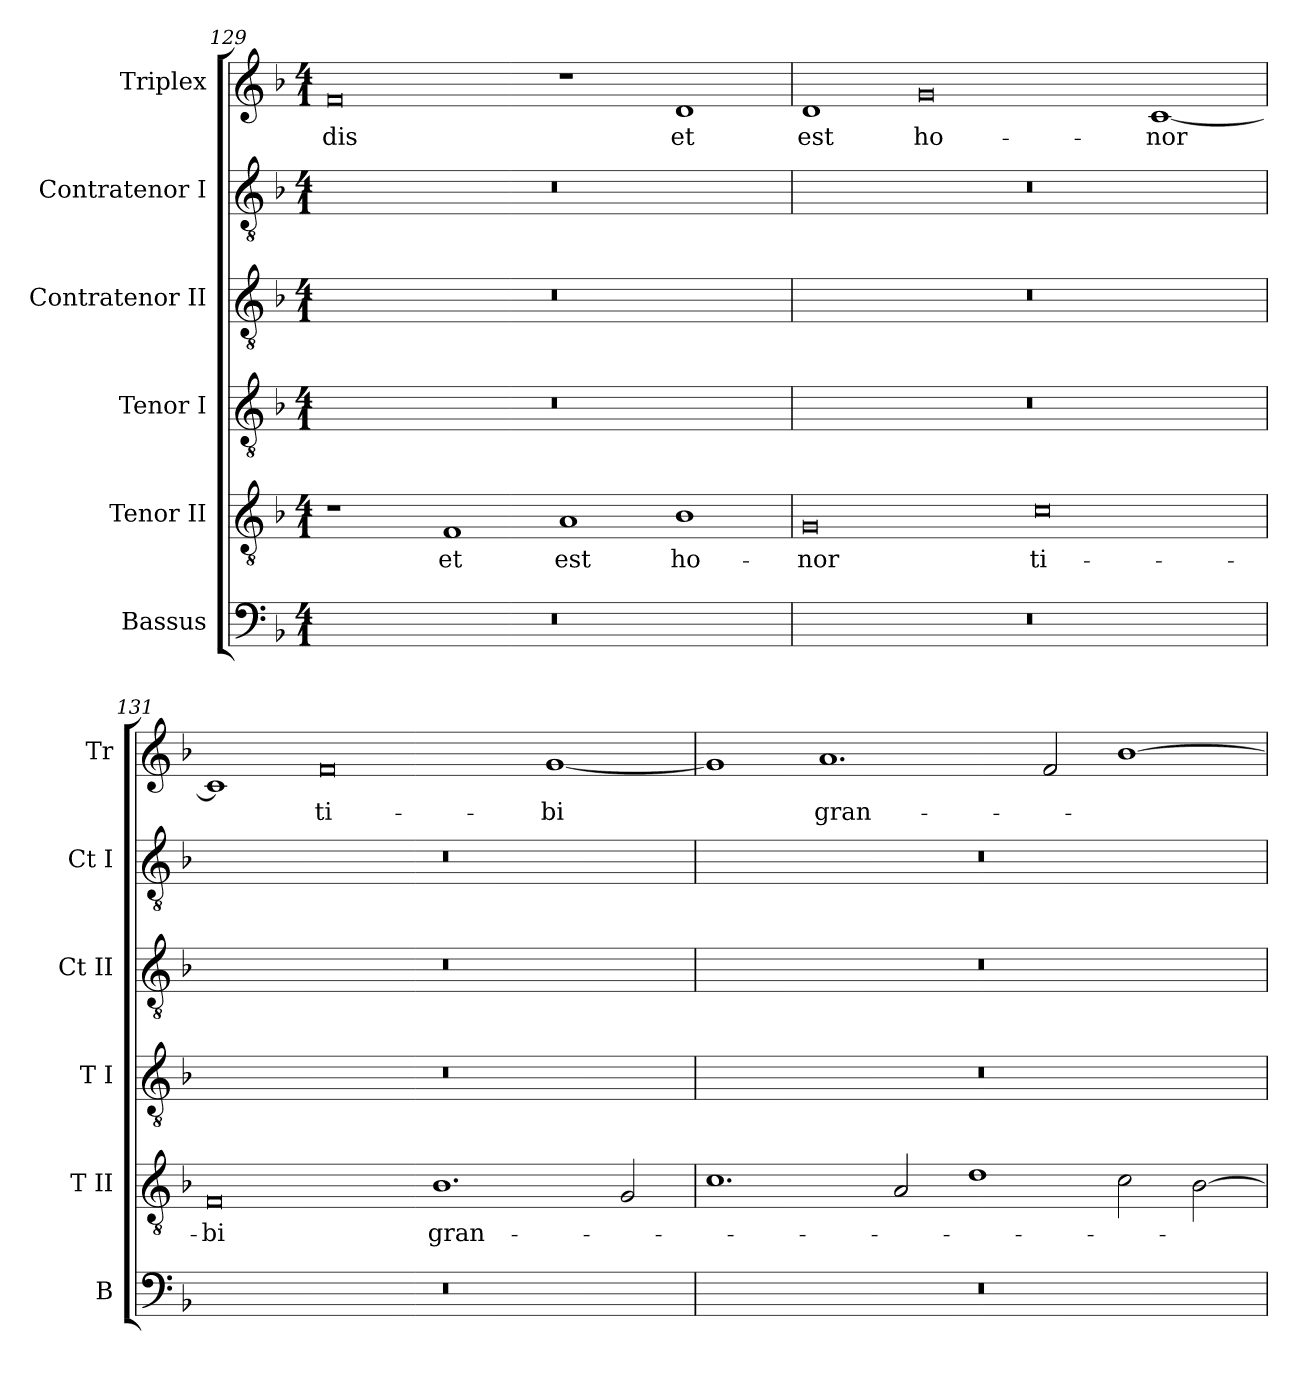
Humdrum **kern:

**kern	**kern	**text	**kern	**kern	**kern	**kern	**text
*part6	*part5	*part5	*part4	*part3	*part2	*part1	*part1
*staff6	*staff5	*staff5	*staff4	*staff3	*staff2	*staff1	*staff1
*I"Bassus	*I"Tenor II	*	*I"Tenor I	*I"Contratenor II	*I"Contratenor I	*I"Triplex	*
*I'B	*I'T II	*	*I'T I	*I'Ct II	*I'Ct I	*I'Tr	*
*clefF4	*clefGv2	*	*clefGv2	*clefGv2	*clefGv2	*clefG2	*
*	*ITrd7c12	*	*ITrd7c12	*ITrd7c12	*ITrd7c12	*	*
*k[b-]	*k[b-]	*	*k[b-]	*k[b-]	*k[b-]	*k[b-]	*
*F:	*F:	*	*F:	*F:	*F:	*F:	*
*M4/1	*M4/1	*	*M4/1	*M4/1	*M4/1	*M4/1	*
=129	=129	=129	=129	=129	=129	=129	=129
!LO:N:vis=1	!	!	!LO:N:vis=1	!LO:N:vis=1	!LO:N:vis=1	!	!
!	!	!	!	!	!	!	!LO:LY:b:color=#000000
00r	1r	.	00r	00r	00r	0fi	-dis
!	!	!LO:LY:b:color=#000000	!	!	!	!	!
.	1FFi	et	.	.	.	.	.
!	!	!LO:LY:b:color=#000000	!	!	!	!	!
.	1AAi	est	.	.	.	1r	.
!	!	!LO:LY:b:color=#000000	!	!	!	!	!
!	!	!	!	!	!	!	!LO:LY:b:color=#000000
.	1BB-i	ho-	.	.	.	1di	et
=130	=130	=130	=130	=130	=130	=130	=130
!LO:N:vis=1	!	!	!	!	!	!	!
!	!	!LO:LY:b:color=#000000	!LO:N:vis=1	!LO:N:vis=1	!LO:N:vis=1	!	!
!	!	!	!	!	!	!	!LO:LY:b:color=#000000
00r	0GGi	-nor	00r	00r	00r	1di	est
!	!	!	!	!	!	!	!LO:LY:b:color=#000000
.	.	.	.	.	.	0gi	ho-
!	!	!LO:LY:b:color=#000000	!	!	!	!	!
.	0Ci	ti-	.	.	.	.	.
!	!	!	!	!	!	!	!LO:LY:b:color=#000000
.	.	.	.	.	.	[<1ci	-nor
!!LO:PB:g=z
=131	=131	=131	=131	=131	=131	=131	=131
!LO:N:vis=1	!	!	!	!	!	!	!
!	!	!LO:LY:b:color=#000000	!LO:N:vis=1	!LO:N:vis=1	!LO:N:vis=1	!	!
00r	0FFi	-bi	00r	00r	00r	1ci]	.
!	!	!	!	!	!	!	!LO:LY:b:color=#000000
.	.	.	.	.	.	0fi	ti-
!	!	!LO:LY:b:color=#000000	!	!	!	!	!
.	1.BB-i	gran-	.	.	.	.	.
!	!	!	!	!	!	!	!LO:LY:b:color=#000000
.	.	.	.	.	.	[<1gi	-bi
.	2GGi/	.	.	.	.	.	.
=132	=132	=132	=132	=132	=132	=132	=132
!LO:N:vis=1	!	!	!LO:N:vis=1	!LO:N:vis=1	!LO:N:vis=1	!	!
00r	1.Ci	.	00r	00r	00r	1gi]	.
!	!	!	!	!	!	!	!LO:LY:b:color=#000000
.	.	.	.	.	.	1.ai	gran-
.	2AAi/	.	.	.	.	.	.
.	1Di	.	.	.	.	.	.
.	.	.	.	.	.	2fi/	.
.	2Ci\	.	.	.	.	[>1b-i	.
.	[>2BB-i\	.	.	.	.	.	.
=	=	=	=	=	=	=	=
*-	*-	*-	*-	*-	*-	*-	*-
